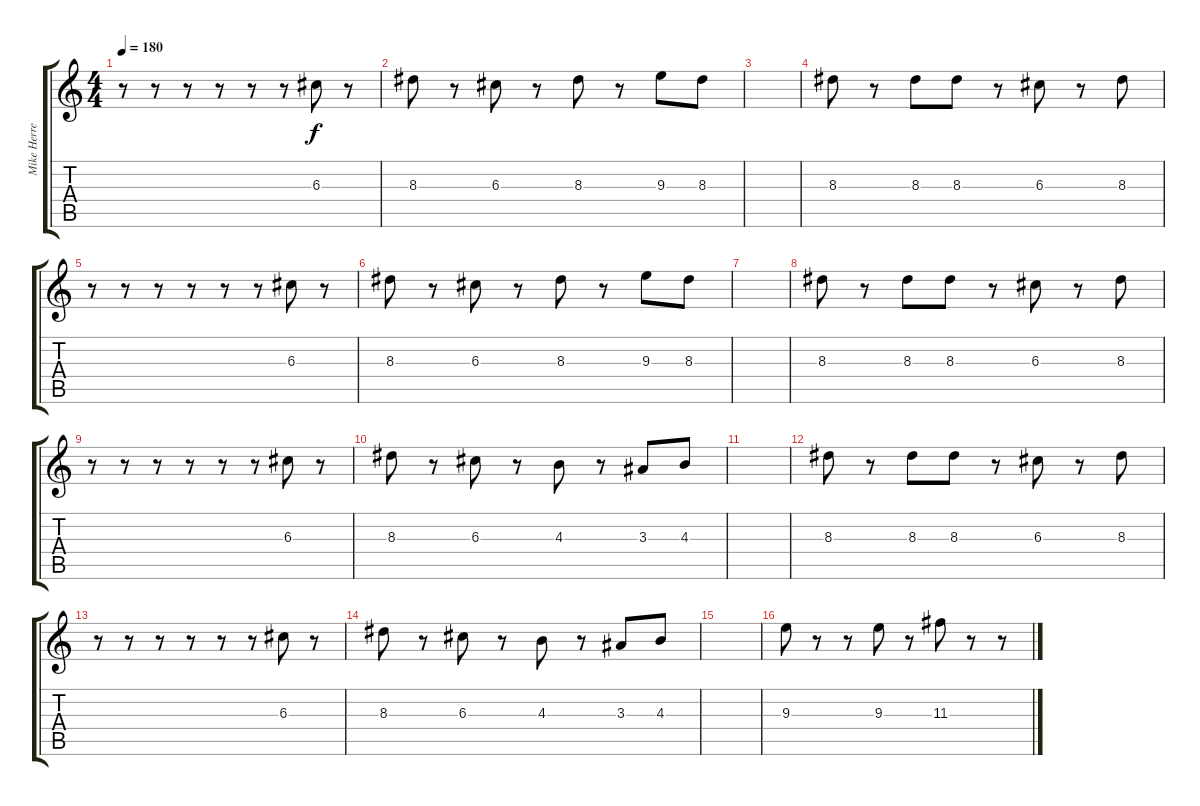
\track ("Mike Herrera [Lead Vocals]" "Mike Herre") {instrument contrabass}
\staff {score tabs}
\tuning (E4 B3 G3 D3 A2 E2) {hide}
\ts (4 4)
\tempo 180
\clef g2
\ks c
r.8{dy f} r.8 r.8 r.8 r.8 r.8 6.3.8 r.8 |
8.3.8 r.8 6.3.8 r.8 8.3.8 r.8 9.3.8 8.3.8 |
|
8.3.8 r.8 8.3.8 8.3.8 r.8 6.3.8 r.8 8.3.8 |
r.8 r.8 r.8 r.8 r.8 r.8 6.3.8 r.8 |
8.3.8 r.8 6.3.8 r.8 8.3.8 r.8 9.3.8 8.3.8 |
|
8.3.8 r.8 8.3.8 8.3.8 r.8 6.3.8 r.8 8.3.8 |
r.8 r.8 r.8 r.8 r.8 r.8 6.3.8 r.8 |
8.3.8 r.8 6.3.8 r.8 4.3.8 r.8 3.3.8 4.3.8 |
|
8.3.8 r.8 8.3.8 8.3.8 r.8 6.3.8 r.8 8.3.8 |
r.8 r.8 r.8 r.8 r.8 r.8 6.3.8 r.8 |
8.3.8 r.8 6.3.8 r.8 4.3.8 r.8 3.3.8 4.3.8 |
|
9.3.8 r.8 r.8 9.3.8 r.8 11.3.8 r.8 r.8
